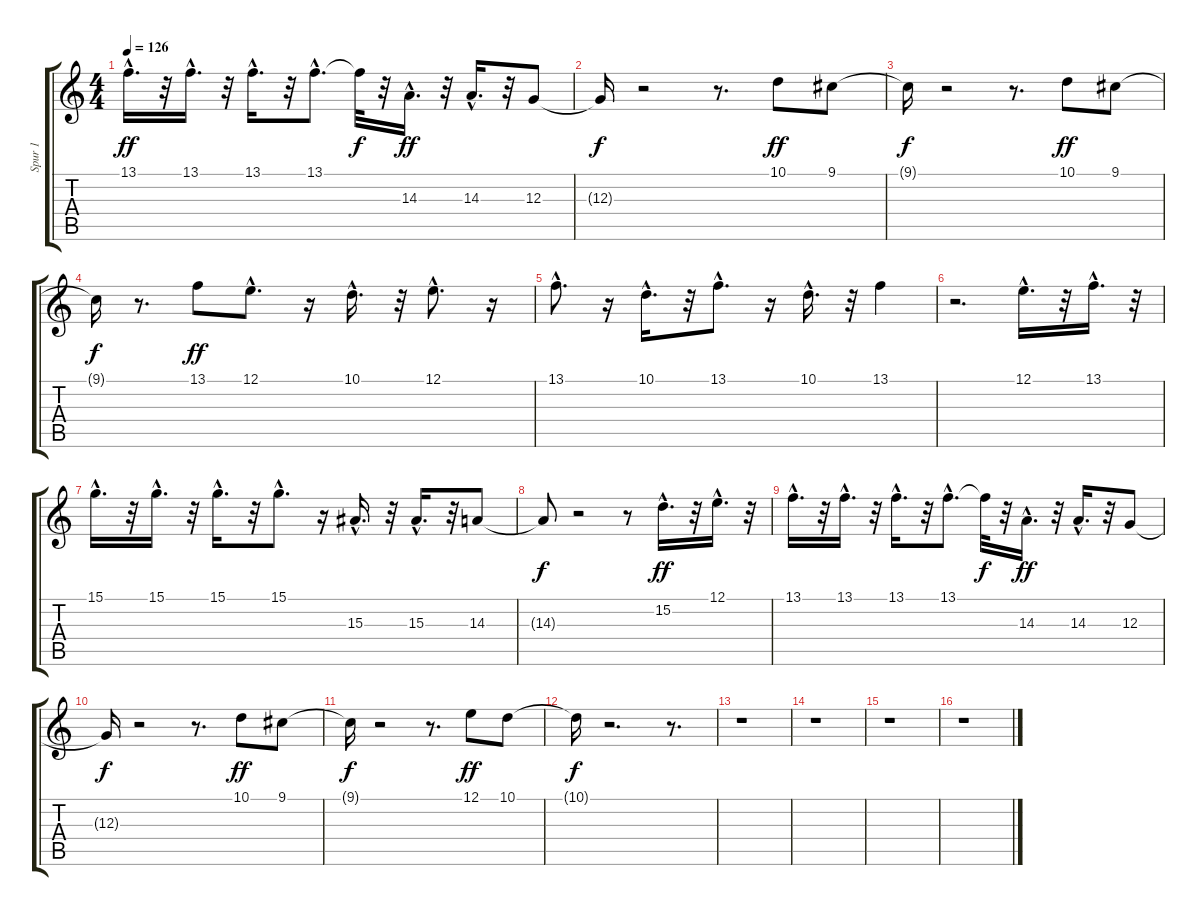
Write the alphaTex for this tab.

\track ("Spur 1" "Spur 1") {instrument flute}
\staff {score tabs}
\tuning (E4 B3 G3 D3 A2 E2) {hide}
\ts (4 4)
\tempo 126
\clef g2
\ks c
13.1{hac}.16{d dy ff} r.32 13.1{hac}.16{d} r.32 13.1{hac}.16{d} r.32 13.1{hac}.8{d} 13.1{t}.32{dy f} r.32 14.3{hac}.16{d dy ff} r.32 14.3{hac}.16{d} r.32 12.3.8 |
12.3{t}.16{dy f} r.2 r.8{d} 10.1.8{dy ff} 9.1.8 |
9.1{t}.16{dy f} r.2 r.8{d} 10.1.8{dy ff} 9.1.8 |
9.1{t}.16{dy f} r.8{d} 13.1.8{dy ff} 12.1{hac}.8{d} r.16 10.1{hac}.16{d} r.32 12.1{hac}.8{d} r.16 |
13.1{hac}.8{d} r.16 10.1{hac}.16{d} r.32 13.1{hac}.8{d} r.16 10.1{hac}.16{d} r.32 13.1.4 |
r.2{d} 12.1{hac}.16{d} r.32 13.1{hac}.16{d} r.32 |
15.1{hac}.16{d} r.32 15.1{hac}.16{d} r.32 15.1{hac}.16{d} r.32 15.1{hac}.8{d} r.16 15.3{hac}.16{d} r.32 15.3{hac}.16{d} r.32 14.3.8 |
14.3{t}.8{dy f} r.2 r.8 15.2{hac}.16{d dy ff} r.32 12.1{hac}.16{d} r.32 |
13.1{hac}.16{d} r.32 13.1{hac}.16{d} r.32 13.1{hac}.16{d} r.32 13.1{hac}.8{d} 13.1{t}.32{dy f} r.32 14.3{hac}.16{d dy ff} r.32 14.3{hac}.16{d} r.32 12.3.8 |
12.3{t}.16{dy f} r.2 r.8{d} 10.1.8{dy ff} 9.1.8 |
9.1{t}.16{dy f} r.2 r.8{d} 12.1.8{dy ff} 10.1.8 |
10.1{t}.16{dy f} r.2{d} r.8{d} |
r.1 |
r.1 |
r.1 |
r.1
